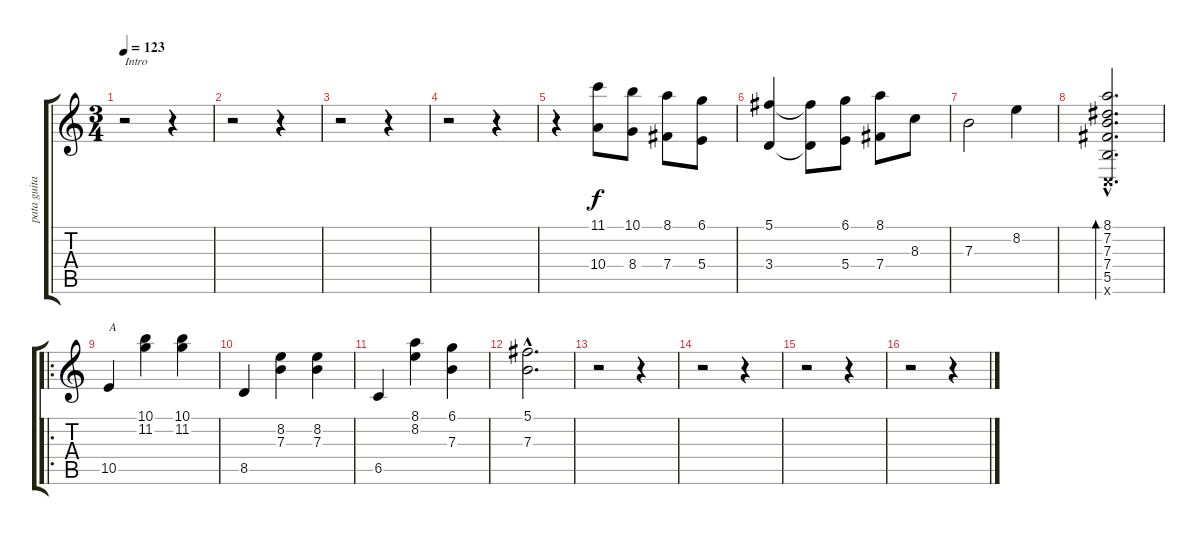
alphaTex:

\track ("pata guitar" "pata guita") {instrument acousticguitarnylon}
\staff {score tabs}
\tuning (Db4 Ab3 E3 B2 Gb2 Db2) {hide}
\ts (3 4)
\tempo 123
\clef g2
\ks c
r.2{txt "Intro" dy f instrument acousticguitarnylon} r.4 |
r.2 r.4 |
r.2 r.4 |
r.2 r.4 |
r.4 (11.1 10.4).8 (10.1 8.4).8 (8.1 7.4).8 (6.1 5.4).8 |
(5.1 3.4).4 (5.1{t} 3.4{t}).8 (6.1 5.4).8 (8.1 7.4).8 8.3.8 |
7.3.2 8.2.4 |
(8.1{hac} 7.2{hac} 7.3{hac} 7.4{hac} 5.5{hac} -1.6{hac x}).2{d bd 120} |
\ro
10.5.4{txt "A"} (10.1 11.2).4 (10.1 11.2).4 |
8.5.4 (8.2 7.3).4 (8.2 7.3).4 |
6.5.4 (8.1 8.2).4 (6.1 7.3).4 |
(5.1{hac} 7.3{hac}).2{d} |
r.2 r.4 |
r.2 r.4 |
r.2 r.4 |
r.2 r.4
